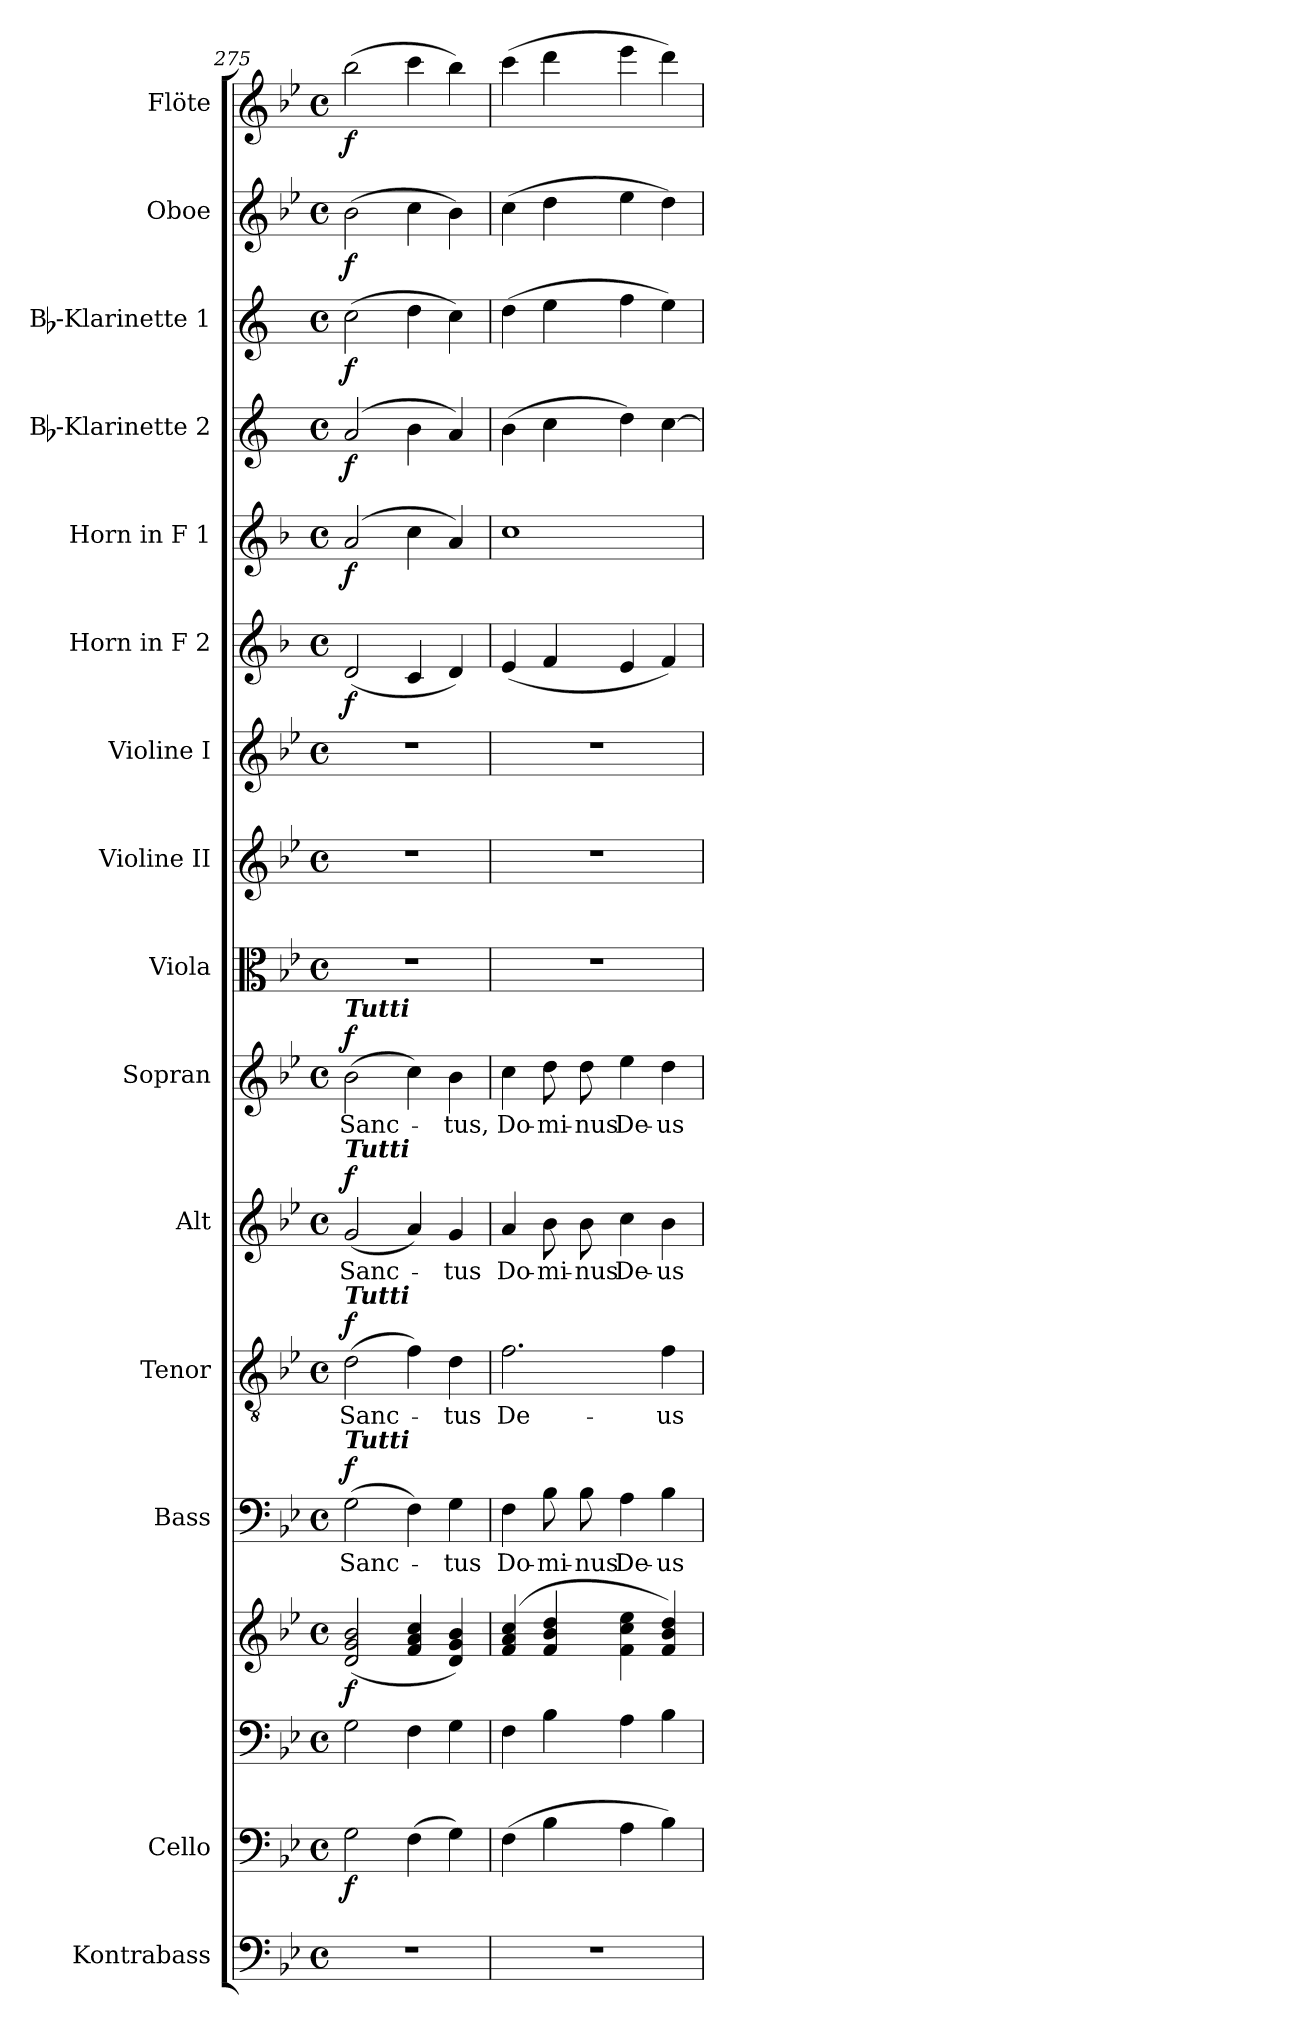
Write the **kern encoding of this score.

**kern	**kern	**dynam	**kern	**kern	**dynam	**kern	**text	**dynam	**kern	**text	**dynam	**kern	**text	**dynam	**kern	**text	**dynam	**kern	**kern	**kern	**kern	**dynam	**kern	**dynam	**kern	**dynam	**kern	**dynam	**kern	**dynam	**kern	**dynam
*part16	*part15	*part15	*part14	*part14	*part14	*part13	*part13	*part13	*part12	*part12	*part12	*part11	*part11	*part11	*part10	*part10	*part10	*part9	*part8	*part7	*part6	*part6	*part5	*part5	*part4	*part4	*part3	*part3	*part2	*part2	*part1	*part1
*staff17	*staff16	*staff16	*staff15	*staff14	*staff14/15	*staff13	*staff13	*staff13	*staff12	*staff12	*staff12	*staff11	*staff11	*staff11	*staff10	*staff10	*staff10	*staff9	*staff8	*staff7	*staff6	*staff6	*staff5	*staff5	*staff4	*staff4	*staff3	*staff3	*staff2	*staff2	*staff1	*staff1
*I"Kontrabass	*I"Cello	*	*	*	*	*I"Bass	*	*	*I"Tenor	*	*	*I"Alt	*	*	*I"Sopran	*	*	*I"Viola	*I"Violine II	*I"Violine I	*I"Horn in F 2	*	*I"Horn in F 1	*	*I"Bb-Klarinette 2	*	*I"Bb-Klarinette 1	*	*I"Oboe	*	*I"Flöte	*
*I'Kb.	*	*	*	*	*	*I'B.	*	*	*I'T.	*	*	*I'A.	*	*	*I'S.	*	*	*I'Vla.	*I'Vl. II	*I'Vl. I	*	*	*	*	*I'Bb Kl. 2	*	*I'Bb Kl. 1	*	*I'Ob.	*	*I'Fl.	*
*clefF4	*clefF4	*	*clefF4	*clefG2	*	*clefF4	*	*	*clefGv2	*	*	*clefG2	*	*	*clefG2	*	*	*clefC3	*clefG2	*clefG2	*clefG2	*	*clefG2	*	*clefG2	*	*clefG2	*	*clefG2	*	*clefG2	*
*ITrd7c12	*	*	*	*	*	*	*	*	*	*	*	*	*	*	*	*	*	*	*	*	*ITrd4c7	*	*ITrd4c7	*	*ITrd1c2	*	*ITrd1c2	*	*	*	*	*
*k[b-e-]	*k[b-e-]	*	*k[b-e-]	*k[b-e-]	*	*k[b-e-]	*	*	*k[b-e-]	*	*	*k[b-e-]	*	*	*k[b-e-]	*	*	*k[b-e-]	*k[b-e-]	*k[b-e-]	*k[b-e-]	*	*k[b-e-]	*	*k[b-e-]	*	*k[b-e-]	*	*k[b-e-]	*	*k[b-e-]	*
*B-:	*B-:	*	*B-:	*B-:	*	*B-:	*	*	*B-:	*	*	*B-:	*	*	*B-:	*	*	*B-:	*B-:	*B-:	*B-:	*	*B-:	*	*B-:	*	*B-:	*	*B-:	*	*B-:	*
*M4/4	*M4/4	*	*M4/4	*M4/4	*	*M4/4	*	*	*M4/4	*	*	*M4/4	*	*	*M4/4	*	*	*M4/4	*M4/4	*M4/4	*M4/4	*	*M4/4	*	*M4/4	*	*M4/4	*	*M4/4	*	*M4/4	*
*met(c)	*met(c)	*	*met(c)	*met(c)	*	*met(c)	*	*	*met(c)	*	*	*met(c)	*	*	*met(c)	*	*	*met(c)	*met(c)	*met(c)	*met(c)	*	*met(c)	*	*met(c)	*	*met(c)	*	*met(c)	*	*met(c)	*
=275	=275	=275	=275	=275	=275	=275	=275	=275	=275	=275	=275	=275	=275	=275	=275	=275	=275	=275	=275	=275	=275	=275	=275	=275	=275	=275	=275	=275	=275	=275	=275	=275
!	!	!	!	!	!	!	!	!	!	!	!	!	!	!	!LO:TX:a:Bi:t=Tutti	!	!	!	!	!	!	!	!	!	!	!	!	!	!	!	!	!
!	!	!	!	!	!	!	!	!	!	!	!	!LO:TX:a:Bi:t=Tutti	!	!	!	!	!	!	!	!	!	!	!	!	!	!	!	!	!	!	!	!
!	!	!	!	!	!	!	!	!	!LO:TX:a:Bi:t=Tutti	!	!	!	!	!	!	!	!	!	!	!	!	!	!	!	!	!	!	!	!	!	!	!
!	!	!	!	!	!	!LO:TX:a:Bi:t=Tutti	!	!	!	!	!	!	!	!	!	!	!	!	!	!	!	!	!	!	!	!	!	!	!	!	!	!
!	!	!LO:DY:b	!	!	!LO:DY:b	!	!LO:LY:b	!LO:DY:a	!	!LO:LY:b	!LO:DY:a	!	!LO:LY:b	!LO:DY:a	!	!LO:LY:b	!LO:DY:a	!	!	!	!	!LO:DY:b	!	!LO:DY:b	!	!LO:DY:b	!	!LO:DY:b	!	!LO:DY:b	!	!LO:DY:b
1r	2G\	f	2G\	(2d/ 2g/ 2b-/	f	(>2G\	Sanc-	f	(>2d\	Sanc-	f	(<2g/	Sanc-	f	(>2b-\	Sanc-	f	1r	1r	1r	(<2G/	f	(2d/	f	(2g/	f	(>2b-\	f	(>2b-\	f	(>2bb-\	f
.	(>4F\	.	4F\	4f/ 4a/ 4cc/	.	4F\)	.	.	4f\)	.	.	4a/)	.	.	4cc\)	.	.	.	.	.	4F/	.	4f\	.	4a\	.	4cc\	.	4cc\	.	4ccc\	.
!	!	!	!	!	!	!	!LO:LY:b	!	!	!LO:LY:b	!	!	!LO:LY:b	!	!	!LO:LY:b	!	!	!	!	!	!	!	!	!	!	!	!	!	!	!	!
.	4G\)	.	4G\	4d/ 4g/ 4b-/)	.	4G\	-tus	.	4d\	-tus	.	4g/	-tus	.	4b-\	-tus,	.	.	.	.	4G/)	.	4d/)	.	4g/)	.	4b-\)	.	4b-\)	.	4bb-\)	.
=276	=276	=276	=276	=276	=276	=276	=276	=276	=276	=276	=276	=276	=276	=276	=276	=276	=276	=276	=276	=276	=276	=276	=276	=276	=276	=276	=276	=276	=276	=276	=276	=276
!	!	!	!	!	!	!	!LO:LY:b	!	!	!LO:LY:b	!	!	!LO:LY:b	!	!	!LO:LY:b	!	!	!	!	!	!	!	!	!	!	!	!	!	!	!	!
1r	(>4F\	.	4F\	(4f/ 4a/ 4cc/	.	4F\	Do-	.	2.f\	De-	.	4a/	Do-	.	4cc\	Do-	.	1r	1r	1r	(<4A/	.	1f	.	(>4a\	.	(>4cc\	.	(>4cc\	.	(>4ccc\	.
!	!	!	!	!	!	!	!LO:LY:b	!	!	!	!	!	!LO:LY:b	!	!	!LO:LY:b	!	!	!	!	!	!	!	!	!	!	!	!	!	!	!	!
.	4B-\	.	4B-\	4f/ 4b-/ 4dd/	.	8B-\	-mi-	.	.	.	.	8b-\	-mi-	.	8dd\	-mi-	.	.	.	.	4B-/	.	.	.	4b-\	.	4dd\	.	4dd\	.	4ddd\	.
!	!	!	!	!	!	!	!LO:LY:b	!	!	!	!	!	!LO:LY:b	!	!	!LO:LY:b	!	!	!	!	!	!	!	!	!	!	!	!	!	!	!	!
.	.	.	.	.	.	8B-\	-nus	.	.	.	.	8b-\	-nus	.	8dd\	-nus	.	.	.	.	.	.	.	.	.	.	.	.	.	.	.	.
!	!	!	!	!	!	!	!LO:LY:b	!	!	!	!	!	!LO:LY:b	!	!	!LO:LY:b	!	!	!	!	!	!	!	!	!	!	!	!	!	!	!	!
.	4A\	.	4A\	4f\ 4cc\ 4ee-\	.	4A\	De-	.	.	.	.	4cc\	De-	.	4ee-\	De-	.	.	.	.	4A/	.	.	.	4cc\)	.	4ee-\	.	4ee-\	.	4eee-\	.
!	!	!	!	!	!	!	!LO:LY:b	!	!	!LO:LY:b	!	!	!LO:LY:b	!	!	!LO:LY:b	!	!	!	!	!	!	!	!	!	!	!	!	!	!	!	!
.	4B-\)	.	4B-\	4f/ 4b-/ 4dd/)	.	4B-\	-us	.	4f\	-us	.	4b-\	-us	.	4dd\	-us	.	.	.	.	4B-/)	.	.	.	[4b-\	.	4dd\)	.	4dd\)	.	4ddd\)	.
=	=	=	=	=	=	=	=	=	=	=	=	=	=	=	=	=	=	=	=	=	=	=	=	=	=	=	=	=	=	=	=	=
*-	*-	*-	*-	*-	*-	*-	*-	*-	*-	*-	*-	*-	*-	*-	*-	*-	*-	*-	*-	*-	*-	*-	*-	*-	*-	*-	*-	*-	*-	*-	*-	*-
